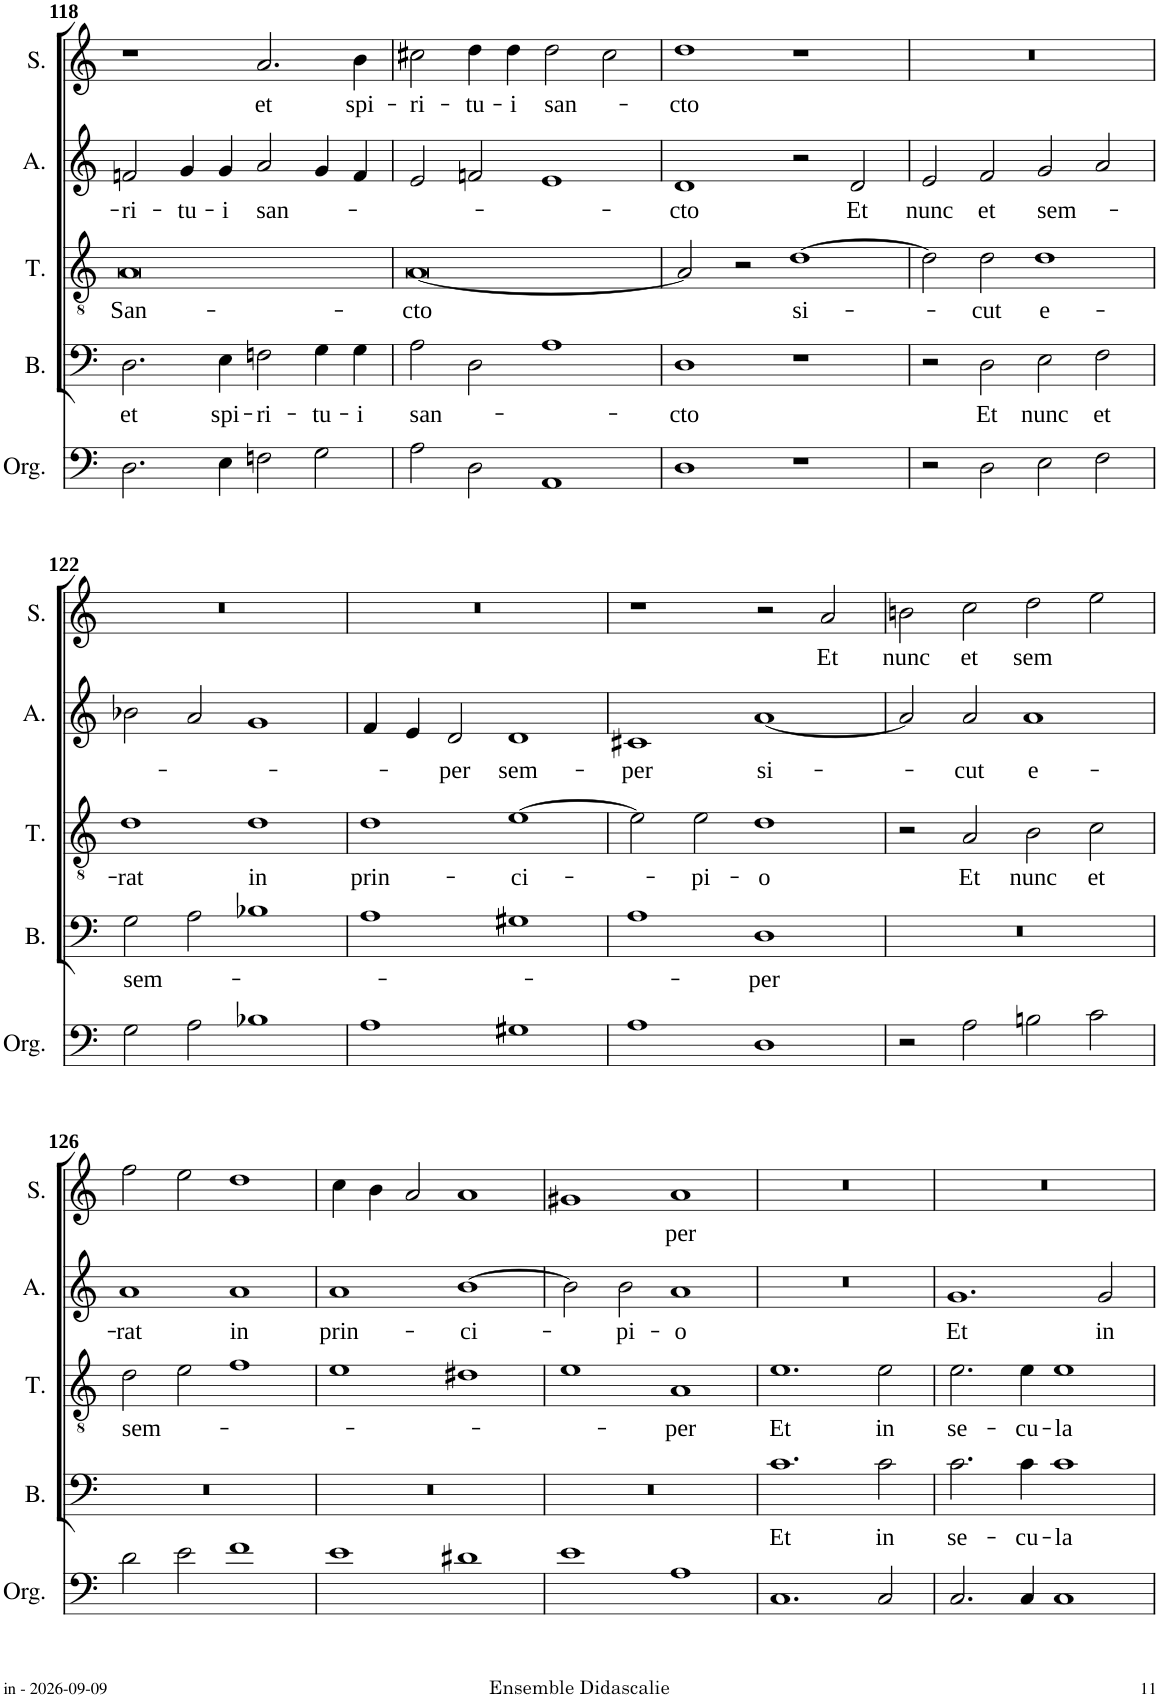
**kern	**kern	**text	**kern	**text	**kern	**text	**kern	**text
*part5	*part4	*part4	*part3	*part3	*part2	*part2	*part1	*part1
*staff5	*staff4	*staff4	*staff3	*staff3	*staff2	*staff2	*staff1	*staff1
*I"Orgue	*I"Basse	*	*I"Ténor	*	*I"Alto	*	*I"Soprano	*
*I'Org.	*I'B.	*	*I'T.	*	*I'A.	*	*I'S.	*
!!LO:PB:g=z
*clefF4	*clefF4	*	*clefGv2	*	*clefG2	*	*clefG2	*
*k[]	*k[]	*	*k[]	*	*k[]	*	*k[]	*
*M4/2	*M4/2	*	*M4/2	*	*M4/2	*	*M4/2	*
=118	=118	=118	=118	=118	=118	=118	=118	=118
!	!	!LO:LY:b	!	!LO:LY:b	!	!LO:LY:b	!	!
2.D\	2.D\	et	0A	San-	2fn/	-ri-	1r	.
!	!	!	!	!	!	!LO:LY:b	!	!
.	.	.	.	.	4g/	-tu-	.	.
!	!	!LO:LY:b	!	!	!	!LO:LY:b	!	!
4E\	4E\	spi-	.	.	4g/	-i	.	.
!	!	!LO:LY:b	!	!	!	!LO:LY:b	!	!LO:LY:b
2Fn\	2Fn\	-ri-	.	.	2a/	san-	2.a/	et
!	!	!LO:LY:b	!	!	!	!	!	!
2G\	4G\	-tu-	.	.	4g/	.	.	.
!	!	!LO:LY:b	!	!	!	!	!	!LO:LY:b
.	4G\	-i	.	.	4f/	.	4b\	spi-
=119	=119	=119	=119	=119	=119	=119	=119	=119
!	!	!LO:LY:b	!	!LO:LY:b	!	!	!	!LO:LY:b
2A\	2A\	san-	[0A	-cto	2e/	.	2cc#X\	-ri-
!	!	!	!	!	!	!	!	!LO:LY:b
2D\	2D\	.	.	.	2fn/	.	4dd\	-tu-
!	!	!	!	!	!	!	!	!LO:LY:b
.	.	.	.	.	.	.	4dd\	-i
!	!	!	!	!	!	!	!	!LO:LY:b
1AA	1A	.	.	.	1e	.	2dd\	san-
.	.	.	.	.	.	.	2cc#\	.
=120	=120	=120	=120	=120	=120	=120	=120	=120
!	!	!LO:LY:b	!	!	!	!LO:LY:b	!	!LO:LY:b
1D	1D	-cto	2A/]	.	1d	-cto	1dd	-cto
.	.	.	2r	.	.	.	.	.
!	!	!	!	!LO:LY:b	!	!	!	!
1r	1r	.	[1d	si-	2r	.	1r	.
!	!	!	!	!	!	!LO:LY:b	!	!
.	.	.	.	.	2d/	Et	.	.
=121	=121	=121	=121	=121	=121	=121	=121	=121
!	!	!	!	!	!	!LO:LY:b	!	!
2r	2r	.	2d\]	.	2e/	nunc	0r	.
!	!	!LO:LY:b	!	!LO:LY:b	!	!LO:LY:b	!	!
2D\	2D\	Et	2d\	-cut	2f/	et	.	.
!	!	!LO:LY:b	!	!LO:LY:b	!	!LO:LY:b	!	!
2E\	2E\	nunc	1d	e-	2g/	sem-	.	.
!	!	!LO:LY:b	!	!	!	!	!	!
2F\	2F\	et	.	.	2a/	.	.	.
!!LO:LB:g=z
=122	=122	=122	=122	=122	=122	=122	=122	=122
!	!	!LO:LY:b	!	!LO:LY:b	!	!	!	!
2G\	2G\	sem-	1d	-rat	2b-X\	.	0r	.
2A\	2A\	.	.	.	2a/	.	.	.
!	!	!	!	!LO:LY:b	!	!	!	!
1B-X	1B-X	.	1d	in	1g	.	.	.
=123	=123	=123	=123	=123	=123	=123	=123	=123
!	!	!	!	!LO:LY:b	!	!	!	!
1A	1A	.	1d	prin-	4f/	.	0r	.
.	.	.	.	.	4e/	.	.	.
!	!	!	!	!	!	!LO:LY:b	!	!
.	.	.	.	.	2d/	-per	.	.
!	!	!	!	!LO:LY:b	!	!LO:LY:b	!	!
1G#X	1G#X	.	[1e	-ci-	1d	sem-	.	.
=124	=124	=124	=124	=124	=124	=124	=124	=124
!	!	!	!	!	!	!LO:LY:b	!	!
1A	1A	.	2e\]	.	1c#X	-per	1r	.
!	!	!	!	!LO:LY:b	!	!	!	!
.	.	.	2e\	-pi-	.	.	.	.
!	!	!LO:LY:b	!	!LO:LY:b	!	!LO:LY:b	!	!
1D	1D	-per	1d	-o	[1a	si-	2r	.
!	!	!	!	!	!	!	!	!LO:LY:b
.	.	.	.	.	.	.	2a/	Et
=125	=125	=125	=125	=125	=125	=125	=125	=125
!	!	!	!	!	!	!	!	!LO:LY:b
2r	0r	.	2r	.	2a/]	.	2bn\	nunc
!	!	!	!	!LO:LY:b	!	!LO:LY:b	!	!LO:LY:b
2A\	.	.	2A/	Et	2a/	-cut	2cc\	et
!	!	!	!	!LO:LY:b	!	!LO:LY:b	!	!LO:LY:b
2Bn\	.	.	2B\	nunc	1a	e-	2dd\	sem
!	!	!	!	!LO:LY:b	!	!	!	!
2c\	.	.	2c\	et	.	.	2ee\	.
!!LO:LB:g=z
=126	=126	=126	=126	=126	=126	=126	=126	=126
!	!	!	!	!LO:LY:b	!	!LO:LY:b	!	!
2d\	0r	.	2d\	sem-	1a	-rat	2ff\	.
2e\	.	.	2e\	.	.	.	2ee\	.
!	!	!	!	!	!	!LO:LY:b	!	!
1f	.	.	1f	.	1a	in	1dd	.
=127	=127	=127	=127	=127	=127	=127	=127	=127
!	!	!	!	!	!	!LO:LY:b	!	!
1e	0r	.	1e	.	1a	prin-	4cc\	.
.	.	.	.	.	.	.	4b\	.
.	.	.	.	.	.	.	2a/	.
!	!	!	!	!	!	!LO:LY:b	!	!
1d#X	.	.	1d#X	.	[1b	-ci-	1a	.
=128	=128	=128	=128	=128	=128	=128	=128	=128
1e	0r	.	1e	.	2b\]	.	1g#X	.
!	!	!	!	!	!	!LO:LY:b	!	!
.	.	.	.	.	2b\	-pi-	.	.
!	!	!	!	!LO:LY:b	!	!LO:LY:b	!	!LO:LY:b
1A	.	.	1A	-per	1a	-o	1a	-per
=129	=129	=129	=129	=129	=129	=129	=129	=129
!	!	!LO:LY:b	!	!LO:LY:b	!	!	!	!
1.C	1.c	Et	1.e	Et	0r	.	0r	.
!	!	!LO:LY:b	!	!LO:LY:b	!	!	!	!
2C/	2c\	in	2e\	in	.	.	.	.
=130	=130	=130	=130	=130	=130	=130	=130	=130
!	!	!LO:LY:b	!	!LO:LY:b	!	!LO:LY:b	!	!
2.C/	2.c\	se-	2.e\	se-	1.g	Et	0r	.
!	!	!LO:LY:b	!	!LO:LY:b	!	!	!	!
4C/	4c\	-cu-	4e\	-cu-	.	.	.	.
!	!	!LO:LY:b	!	!LO:LY:b	!	!	!	!
1C	1c	-la	1e	-la	.	.	.	.
!	!	!	!	!	!	!LO:LY:b	!	!
.	.	.	.	.	2g/	in	.	.
=	=	=	=	=	=	=	=	=
*-	*-	*-	*-	*-	*-	*-	*-	*-
